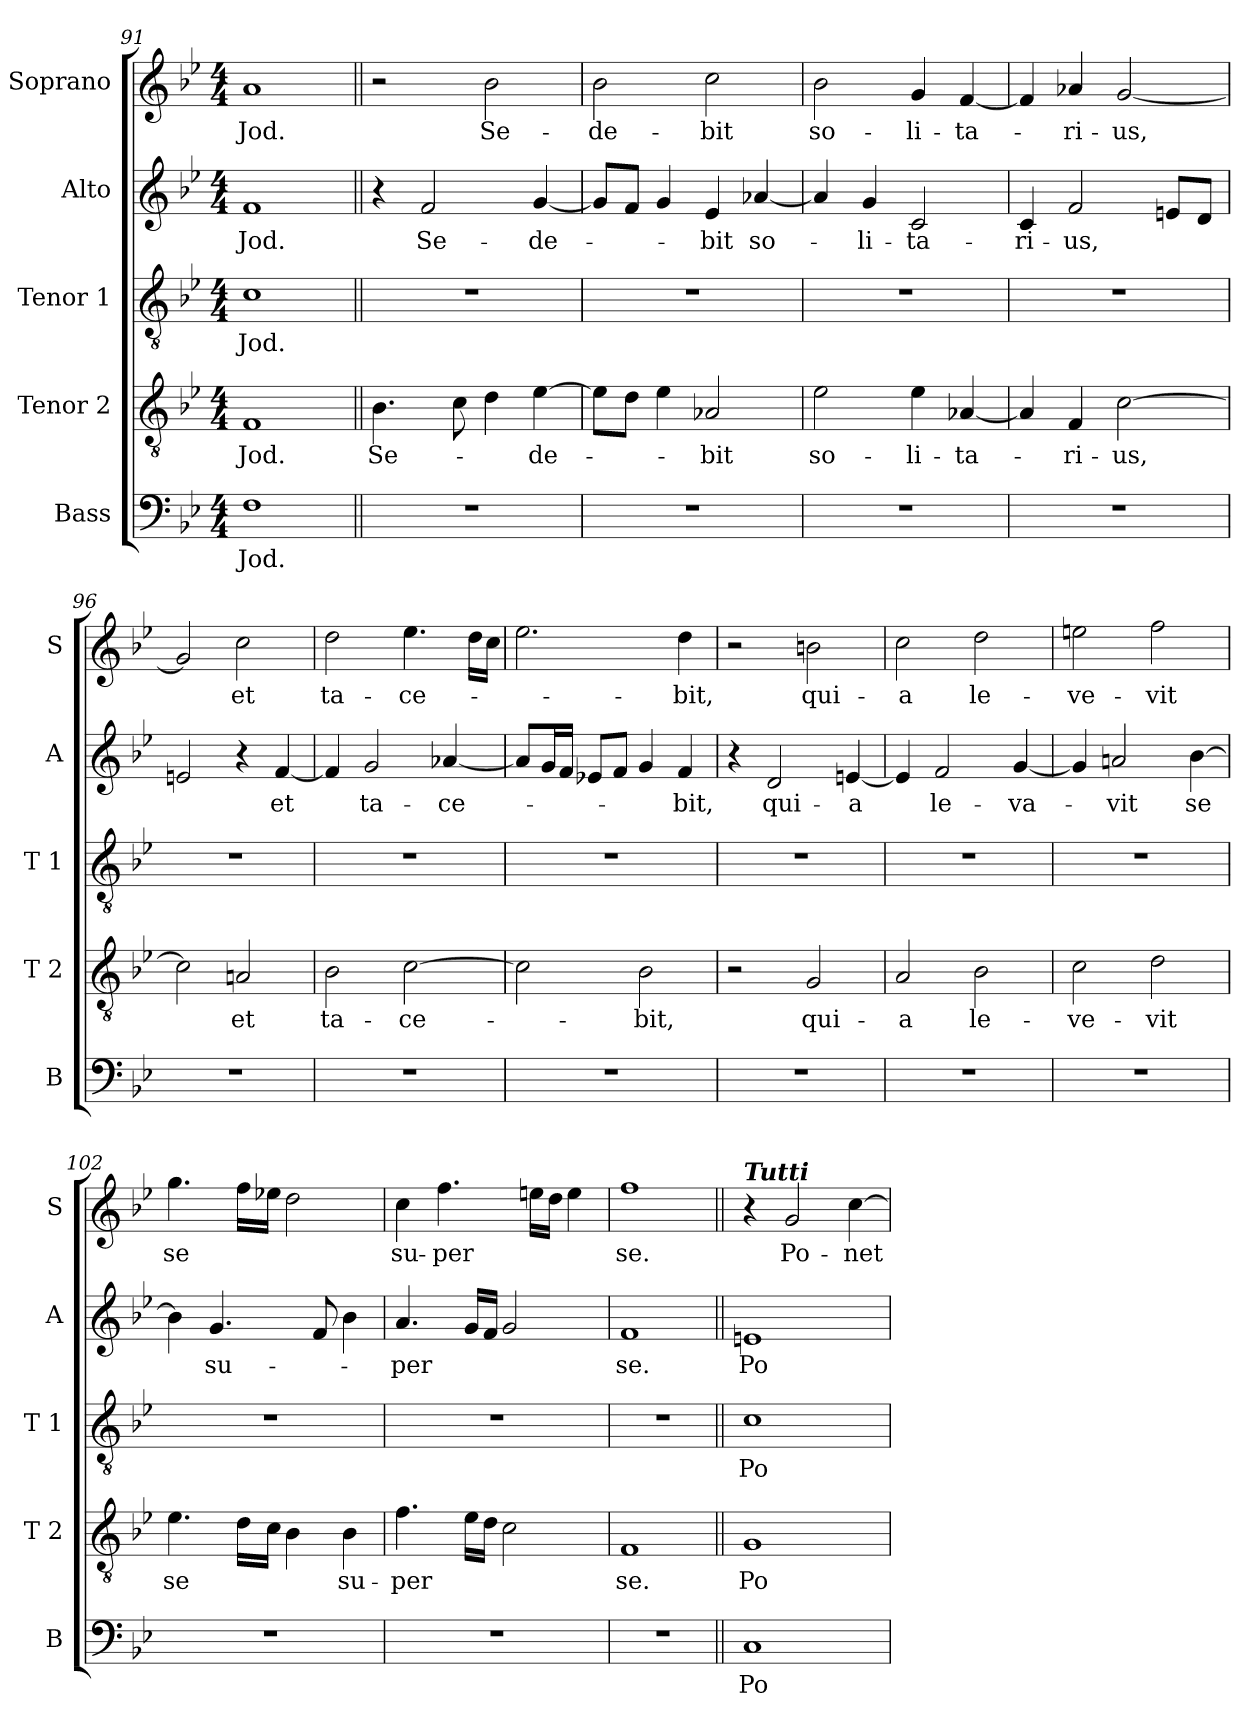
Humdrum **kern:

**kern	**text	**kern	**text	**kern	**text	**kern	**text	**kern	**text
*part5	*part5	*part4	*part4	*part3	*part3	*part2	*part2	*part1	*part1
*staff5	*staff5	*staff4	*staff4	*staff3	*staff3	*staff2	*staff2	*staff1	*staff1
*I"Bass	*	*I"Tenor 2	*	*I"Tenor 1	*	*I"Alto	*	*I"Soprano	*
*I'B	*	*I'T 2	*	*I'T 1	*	*I'A	*	*I'S	*
*clefF4	*	*clefGv2	*	*clefGv2	*	*clefG2	*	*clefG2	*
*k[b-e-]	*	*k[b-e-]	*	*k[b-e-]	*	*k[b-e-]	*	*k[b-e-]	*
*g:	*	*g:	*	*g:	*	*g:	*	*g:	*
*M4/4	*	*M4/4	*	*M4/4	*	*M4/4	*	*M4/4	*
=91	=91	=91	=91	=91	=91	=91	=91	=91	=91
!	!LO:LY:b	!	!LO:LY:b	!	!LO:LY:b	!	!LO:LY:b	!	!LO:LY:b
1F	Jod.	1F	Jod.	1c	Jod.	1f	Jod.	1a	Jod.
!!LO:PB:g=z
=92||	=92||	=92||	=92||	=92||	=92||	=92||	=92||	=92||	=92||
!	!	!	!LO:LY:b	!	!	!	!	!	!
1r	.	4.B-\	Se-	1r	.	4r	.	2r	.
!	!	!	!	!	!	!	!LO:LY:b	!	!
.	.	.	.	.	.	2f/	Se-	.	.
.	.	8c\	.	.	.	.	.	.	.
!	!	!	!	!	!	!	!	!	!LO:LY:b
.	.	4d\	.	.	.	.	.	2b-\	Se-
!	!	!	!LO:LY:b	!	!	!	!LO:LY:b	!	!
.	.	[4e-\	-de-	.	.	[4g/	-de-	.	.
=93	=93	=93	=93	=93	=93	=93	=93	=93	=93
!	!	!	!	!	!	!	!	!	!LO:LY:b
1r	.	8e-\L]	.	1r	.	8g/L]	.	2b-\	-de-
.	.	8d\J	.	.	.	8f/J	.	.	.
.	.	4e-\	.	.	.	4g/	.	.	.
!	!	!	!LO:LY:b	!	!	!	!LO:LY:b	!	!LO:LY:b
.	.	2A-X/	-bit	.	.	4e-/	-bit	2cc\	-bit
!	!	!	!	!	!	!	!LO:LY:b	!	!
.	.	.	.	.	.	[4a-X/	so-	.	.
=94	=94	=94	=94	=94	=94	=94	=94	=94	=94
!	!	!	!LO:LY:b	!	!	!	!	!	!LO:LY:b
1r	.	2e-\	so-	1r	.	4a-/]	.	2b-\	so-
!	!	!	!	!	!	!	!LO:LY:b	!	!
.	.	.	.	.	.	4g/	-li-	.	.
!	!	!	!LO:LY:b	!	!	!	!LO:LY:b	!	!LO:LY:b
.	.	4e-\	-li-	.	.	2c/	-ta-	4g/	-li-
!	!	!	!LO:LY:b	!	!	!	!	!	!LO:LY:b
.	.	[4A-X/	-ta-	.	.	.	.	[4f/	-ta-
=95	=95	=95	=95	=95	=95	=95	=95	=95	=95
!	!	!	!	!	!	!	!LO:LY:b	!	!
1r	.	4A-/]	.	1r	.	4c/	-ri-	4f/]	.
!	!	!	!LO:LY:b	!	!	!	!LO:LY:b	!	!LO:LY:b
.	.	4F/	-ri-	.	.	2f/	-us,	4a-X/	-ri-
!	!	!	!LO:LY:b	!	!	!	!	!	!LO:LY:b
.	.	[2c\	-us,	.	.	.	.	[2g/	-us,
.	.	.	.	.	.	8en/L	.	.	.
.	.	.	.	.	.	8d/J	.	.	.
=96	=96	=96	=96	=96	=96	=96	=96	=96	=96
1r	.	2c\]	.	1r	.	2en/	.	2g/]	.
!	!	!	!LO:LY:b	!	!	!	!	!	!LO:LY:b
.	.	2An/	et	.	.	4r	.	2cc\	et
!	!	!	!	!	!	!	!LO:LY:b	!	!
.	.	.	.	.	.	[4f/	et	.	.
=97	=97	=97	=97	=97	=97	=97	=97	=97	=97
!	!	!	!LO:LY:b	!	!	!	!	!	!LO:LY:b
1r	.	2B-\	ta-	1r	.	4f/]	.	2dd\	ta-
!	!	!	!	!	!	!	!LO:LY:b	!	!
.	.	.	.	.	.	2g/	ta-	.	.
!	!	!	!LO:LY:b	!	!	!	!	!	!LO:LY:b
.	.	[2c\	-ce-	.	.	.	.	4.ee-\	-ce-
!	!	!	!	!	!	!	!LO:LY:b	!	!
.	.	.	.	.	.	[4a-X/	-ce-	.	.
.	.	.	.	.	.	.	.	16dd\LL	.
.	.	.	.	.	.	.	.	16cc\JJ	.
!!LO:LB:g=z
=98	=98	=98	=98	=98	=98	=98	=98	=98	=98
1r	.	2c\]	.	1r	.	8a-/L]	.	2.ee-\	.
.	.	.	.	.	.	16g/L	.	.	.
.	.	.	.	.	.	16f/JJ	.	.	.
.	.	.	.	.	.	8e-X/L	.	.	.
.	.	.	.	.	.	8f/J	.	.	.
!	!	!	!LO:LY:b	!	!	!	!	!	!
.	.	2B-\	-bit,	.	.	4g/	.	.	.
!	!	!	!	!	!	!	!LO:LY:b	!	!LO:LY:b
.	.	.	.	.	.	4f/	-bit,	4dd\	-bit,
=99	=99	=99	=99	=99	=99	=99	=99	=99	=99
1r	.	2r	.	1r	.	4r	.	2r	.
!	!	!	!	!	!	!	!LO:LY:b	!	!
.	.	.	.	.	.	2d/	qui-	.	.
!	!	!	!LO:LY:b	!	!	!	!	!	!LO:LY:b
.	.	2G/	qui-	.	.	.	.	2bn\	qui-
!	!	!	!	!	!	!	!LO:LY:b	!	!
.	.	.	.	.	.	[4en/	-a	.	.
=100	=100	=100	=100	=100	=100	=100	=100	=100	=100
!	!	!	!LO:LY:b	!	!	!	!	!	!LO:LY:b
1r	.	2A/	-a	1r	.	4e/]	.	2cc\	-a
!	!	!	!	!	!	!	!LO:LY:b	!	!
.	.	.	.	.	.	2f/	le-	.	.
!	!	!	!LO:LY:b	!	!	!	!	!	!LO:LY:b
.	.	2B-\	le-	.	.	.	.	2dd\	le-
!	!	!	!	!	!	!	!LO:LY:b	!	!
.	.	.	.	.	.	[4g/	-va-	.	.
=101	=101	=101	=101	=101	=101	=101	=101	=101	=101
!	!	!	!LO:LY:b	!	!	!	!	!	!LO:LY:b
1r	.	2c\	-ve-	1r	.	4g/]	.	2een\	-ve-
!	!	!	!	!	!	!	!LO:LY:b	!	!
.	.	.	.	.	.	2an/	-vit	.	.
!	!	!	!LO:LY:b	!	!	!	!	!	!LO:LY:b
.	.	2d\	-vit	.	.	.	.	2ff\	-vit
!	!	!	!	!	!	!	!LO:LY:b	!	!
.	.	.	.	.	.	[4b-\	se	.	.
=102	=102	=102	=102	=102	=102	=102	=102	=102	=102
!	!	!	!LO:LY:b	!	!	!	!	!	!LO:LY:b
1r	.	4.e-\	se	1r	.	4b-\]	.	4.gg\	se
!	!	!	!	!	!	!	!LO:LY:b	!	!
.	.	.	.	.	.	4.g/	su-	.	.
.	.	16d\LL	.	.	.	.	.	16ff\LL	.
.	.	16c\JJ	.	.	.	.	.	16ee-X\JJ	.
.	.	4B-\	.	.	.	.	.	2dd\	.
.	.	.	.	.	.	8f/	.	.	.
!	!	!	!LO:LY:b	!	!	!	!	!	!
.	.	4B-\	su-	.	.	4b-\	.	.	.
=103	=103	=103	=103	=103	=103	=103	=103	=103	=103
!	!	!	!LO:LY:b	!	!	!	!LO:LY:b	!	!LO:LY:b
1r	.	4.f\	-per	1r	.	4.a/	-per	4cc\	su-
!	!	!	!	!	!	!	!	!	!LO:LY:b
.	.	.	.	.	.	.	.	4.ff\	-per
.	.	16e-\LL	.	.	.	16g/LL	.	.	.
.	.	16d\JJ	.	.	.	16f/JJ	.	.	.
.	.	2c\	.	.	.	2g/	.	.	.
.	.	.	.	.	.	.	.	16een\LL	.
.	.	.	.	.	.	.	.	16dd\JJ	.
.	.	.	.	.	.	.	.	4ee\	.
=104	=104	=104	=104	=104	=104	=104	=104	=104	=104
!	!	!	!LO:LY:b	!	!	!	!LO:LY:b	!	!LO:LY:b
1r	.	1F	se.	1r	.	1f	se.	1ff	se.
!!LO:LB:g=z
=105||	=105||	=105||	=105||	=105||	=105||	=105||	=105||	=105||	=105||
!	!	!	!	!	!	!	!	!LO:TX:a:Bi:t=Tutti	!
!	!LO:LY:b	!	!LO:LY:b	!	!LO:LY:b	!	!LO:LY:b	!	!
1C	Po-	1G	Po-	1c	Po-	1en	Po-	4r	.
!	!	!	!	!	!	!	!	!	!LO:LY:b
.	.	.	.	.	.	.	.	2g/	Po-
!	!	!	!	!	!	!	!	!	!LO:LY:b
.	.	.	.	.	.	.	.	[4cc\	-net
=	=	=	=	=	=	=	=	=	=
*-	*-	*-	*-	*-	*-	*-	*-	*-	*-
